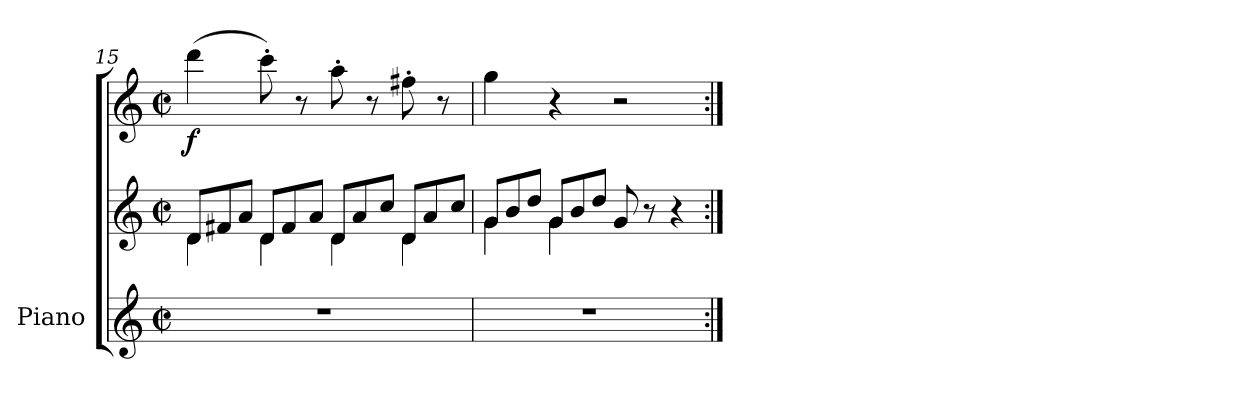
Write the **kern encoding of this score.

**kern	**kern	**kern	**dynam
*part1	*part1	*part1	*part1
*staff3	*staff2	*staff1	*staff1/2/3
*I"Piano	*	*	*
*I'Pno	*	*	*
*clefG2	*clefG2	*clefG2	*
*k[]	*k[]	*k[]	*
*M2/2	*M2/2	*M2/2	*
*met(c|)	*met(c|)	*met(c|)	*
*	*Xtuplet	*	*
=15	=15	=15	=15
*	*^	*	*
!	!	!	!	!LO:DY:b
1r	12d/L	4d\	(>4ddd\	f
.	12f#X/	.	.	.
.	12a/J	.	.	.
.	12d/L	4d\	8ccc'\)	.
.	12f#/	.	.	.
.	.	.	8r	.
.	12a/J	.	.	.
.	12d/L	4d\	8aa'\	.
.	12a/	.	.	.
.	.	.	8r	.
.	12cc/J	.	.	.
.	12d/L	4d\	8ff#X'\	.
.	12a/	.	.	.
.	.	.	8r	.
.	12cc/J	.	.	.
=16	=16	=16	=16	=16
1r	12g/L	4g\	4gg\	.
.	12b/	.	.	.
.	12dd/J	.	.	.
.	12g/L	4g\	4r	.
.	12b/	.	.	.
.	12dd/J	.	.	.
.	8g/	2ryy	2r	.
.	8r	.	.	.
.	4r	.	.	.
*	*v	*v	*	*
=:|!	=:|!	=:|!	=:|!
*-	*-	*-	*-
